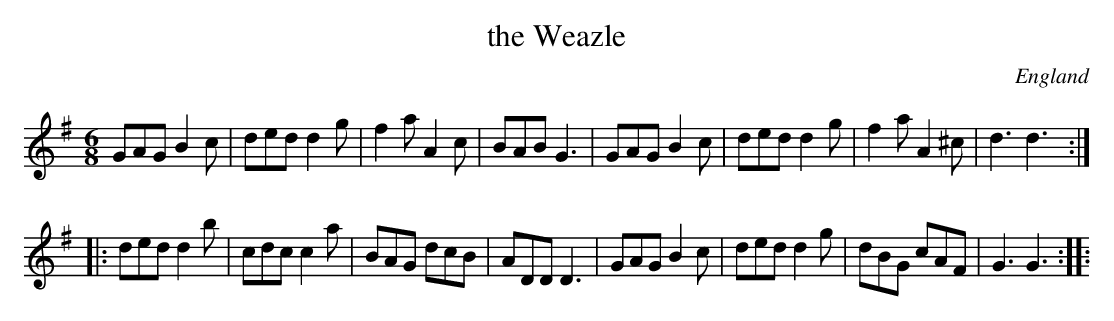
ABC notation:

X:1
T:the Weazle
L:1/8
M:6/8
O:England
K:G
GAG B2c | ded d2g | f2a A2c  | BAB G3 |\
GAG B2c | ded d2g | f2a A2^c | d3 d3 ::
ded d2b | cdc c2a | BAG dcB | ADD D3 |\
GAG B2c | ded d2g | dBG cAF | G3 G3 ::
